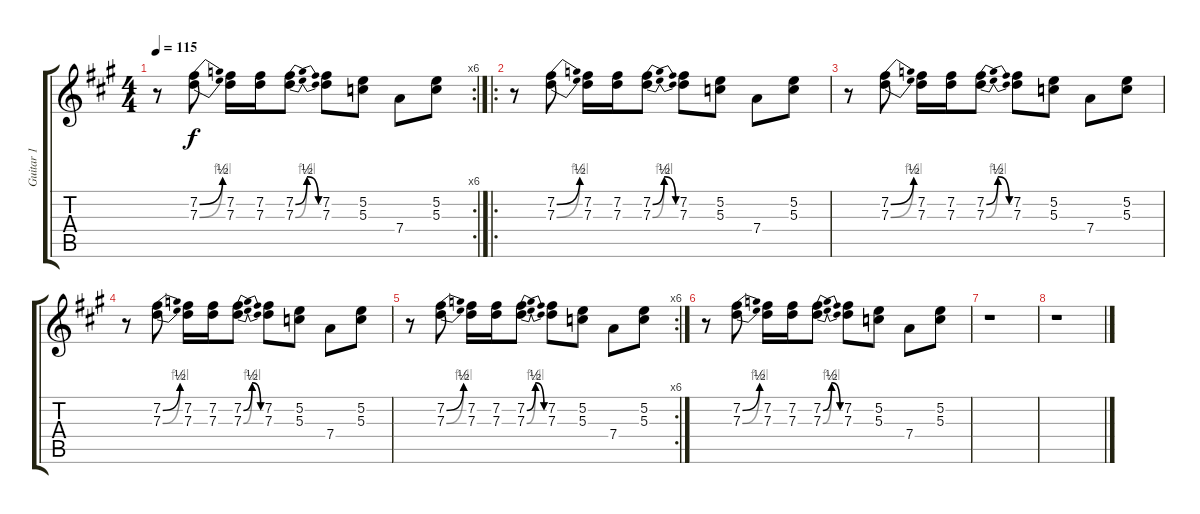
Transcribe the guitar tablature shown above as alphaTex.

\track ("Guitar 1" "Guitar 1") {instrument overdrivenguitar}
\staff {score tabs}
\tuning (E4 B3 G3 D3 A2 E2) {hide}
\rc 6
\ts (4 4)
\tempo 115
\clef g2
\ks a
r.8{dy f} (7.2{be (bend 0 0 60 2)} 7.3{be (bend 0 0 60 4)}).8 (7.2 7.3).16 (7.2 7.3).16 (7.2{be (bendrelease 0 0 10 2 20 2 60 0)} 7.3{be (bendrelease 0 0 10 4 20 4 60 0)}).8 (7.2 7.3).8 (5.2 5.3).8 7.4.8 (5.2 5.3).8 |
\ro
r.8 (7.2{be (bend 0 0 60 2)} 7.3{be (bend 0 0 60 4)}).8 (7.2 7.3).16 (7.2 7.3).16 (7.2{be (bendrelease 0 0 10 2 20 2 60 0)} 7.3{be (bendrelease 0 0 10 4 20 4 60 0)}).8 (7.2 7.3).8 (5.2 5.3).8 7.4.8 (5.2 5.3).8 |
r.8 (7.2{be (bend 0 0 60 2)} 7.3{be (bend 0 0 60 4)}).8 (7.2 7.3).16 (7.2 7.3).16 (7.2{be (bendrelease 0 0 10 2 20 2 60 0)} 7.3{be (bendrelease 0 0 10 4 20 4 60 0)}).8 (7.2 7.3).8 (5.2 5.3).8 7.4.8 (5.2 5.3).8 |
r.8 (7.2{be (bend 0 0 60 2)} 7.3{be (bend 0 0 60 4)}).8 (7.2 7.3).16 (7.2 7.3).16 (7.2{be (bendrelease 0 0 10 2 20 2 60 0)} 7.3{be (bendrelease 0 0 10 4 20 4 60 0)}).8 (7.2 7.3).8 (5.2 5.3).8 7.4.8 (5.2 5.3).8 |
\rc 6
r.8 (7.2{be (bend 0 0 60 2)} 7.3{be (bend 0 0 60 4)}).8 (7.2 7.3).16 (7.2 7.3).16 (7.2{be (bendrelease 0 0 10 2 20 2 60 0)} 7.3{be (bendrelease 0 0 10 4 20 4 60 0)}).8 (7.2 7.3).8 (5.2 5.3).8 7.4.8 (5.2 5.3).8 |
r.8 (7.2{be (bend 0 0 60 2)} 7.3{be (bend 0 0 60 4)}).8 (7.2 7.3).16 (7.2 7.3).16 (7.2{be (bendrelease 0 0 10 2 20 2 60 0)} 7.3{be (bendrelease 0 0 10 4 20 4 60 0)}).8 (7.2 7.3).8 (5.2 5.3).8 7.4.8 (5.2 5.3).8 |
r.1 |
r.1
